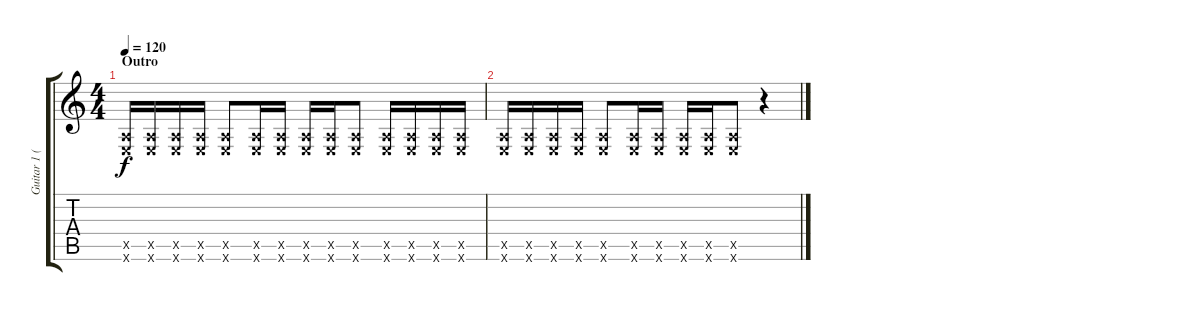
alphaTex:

\track ("Guitar 1 (Electric)" "Guitar 1 (") {instrument overdrivenguitar}
\staff {score tabs}
\tuning (E4 B3 G3 D3 A2 E2) {hide}
\ts (4 4)
\section ("" "Outro")
\tempo 120
\clef g2
\ks c
(0.5{x} 0.6{x}).16{dy f} (0.5{x} 0.6{x}).16 (0.5{x} 0.6{x}).16 (0.5{x} 0.6{x}).16 (0.5{x} 0.6{x}).8 (0.5{x} 0.6{x}).16 (0.5{x} 0.6{x}).16 (0.5{x} 0.6{x}).16 (0.5{x} 0.6{x}).16 (0.5{x} 0.6{x}).8 (0.5{x} 0.6{x}).16 (0.5{x} 0.6{x}).16 (0.5{x} 0.6{x}).16 (0.5{x} 0.6{x}).16 |
(0.5{x} 0.6{x}).16 (0.5{x} 0.6{x}).16 (0.5{x} 0.6{x}).16 (0.5{x} 0.6{x}).16 (0.5{x} 0.6{x}).8 (0.5{x} 0.6{x}).16 (0.5{x} 0.6{x}).16 (0.5{x} 0.6{x}).16 (0.5{x} 0.6{x}).16 (0.5{x} 0.6{x}).8 r.4
